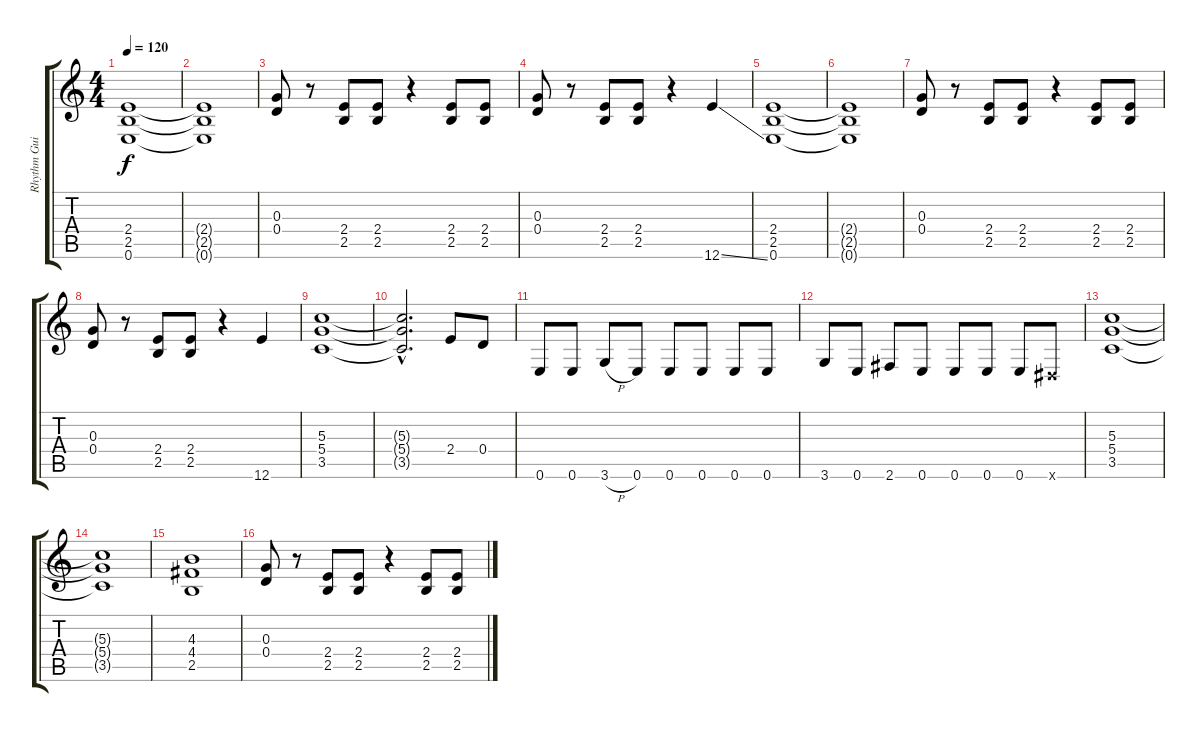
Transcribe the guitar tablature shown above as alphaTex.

\track ("Rhythm Guitar I" "Rhythm Gui") {instrument overdrivenguitar}
\staff {score tabs}
\tuning (E4 B3 G3 D3 A2 E2) {hide}
\ts (4 4)
\tempo 120
\clef g2
\ks c
(2.4 2.5 0.6).1{dy f} |
(2.4{t} 2.5{t} 0.6{t}).1 |
(0.3 0.4).8 r.8 (2.4 2.5).8 (2.4 2.5).8 r.4 (2.4 2.5).8 (2.4 2.5).8 |
(0.3 0.4).8 r.8 (2.4 2.5).8 (2.4 2.5).8 r.4 12.6{ss}.4 |
(2.4 2.5 0.6).1 |
(2.4{t} 2.5{t} 0.6{t}).1 |
(0.3 0.4).8 r.8 (2.4 2.5).8 (2.4 2.5).8 r.4 (2.4 2.5).8 (2.4 2.5).8 |
(0.3 0.4).8 r.8 (2.4 2.5).8 (2.4 2.5).8 r.4 12.6.4 |
(5.3 5.4 3.5).1 |
(5.3{hac t} 5.4{hac t} 3.5{hac t}).2{d} 2.4.8 0.4.8 |
0.6.8 0.6.8 3.6{h}.8 0.6.8 0.6.8 0.6.8 0.6.8 0.6.8 |
3.6.8 0.6.8 2.6.8 0.6.8 0.6.8 0.6.8 0.6.8 -1.6{x}.8 |
(5.3 5.4 3.5).1 |
(5.3{t} 5.4{t} 3.5{t}).1 |
(4.3 4.4 2.5).1 |
(0.3 0.4).8 r.8 (2.4 2.5).8 (2.4 2.5).8 r.4 (2.4 2.5).8 (2.4 2.5).8
